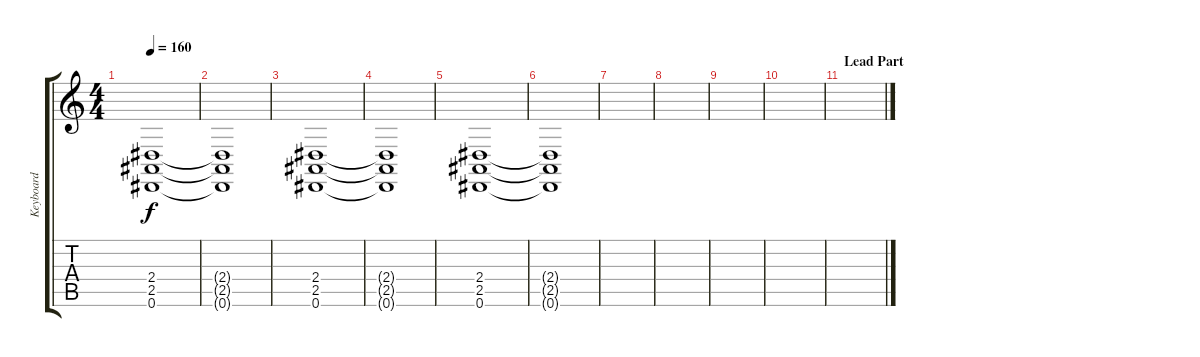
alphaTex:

\track ("Keyboard" "Keyboard") {instrument stringensemble1}
\staff {score tabs}
\tuning (Eb4 Bb3 Gb3 Db3 Ab2 Eb2) {hide}
\ts (4 4)
\tempo 160
\clef g2
\ks c
(2.4 2.5 0.6).1{dy f volume 5} |
(2.4{t} 2.5{t} 0.6{t}).1 |
(2.4 2.5 0.6).1{volume 5} |
(2.4{t} 2.5{t} 0.6{t}).1 |
(2.4 2.5 0.6).1{volume 5} |
(2.4{t} 2.5{t} 0.6{t}).1 |
|
|
|
|
\section ("" "Lead Part")
